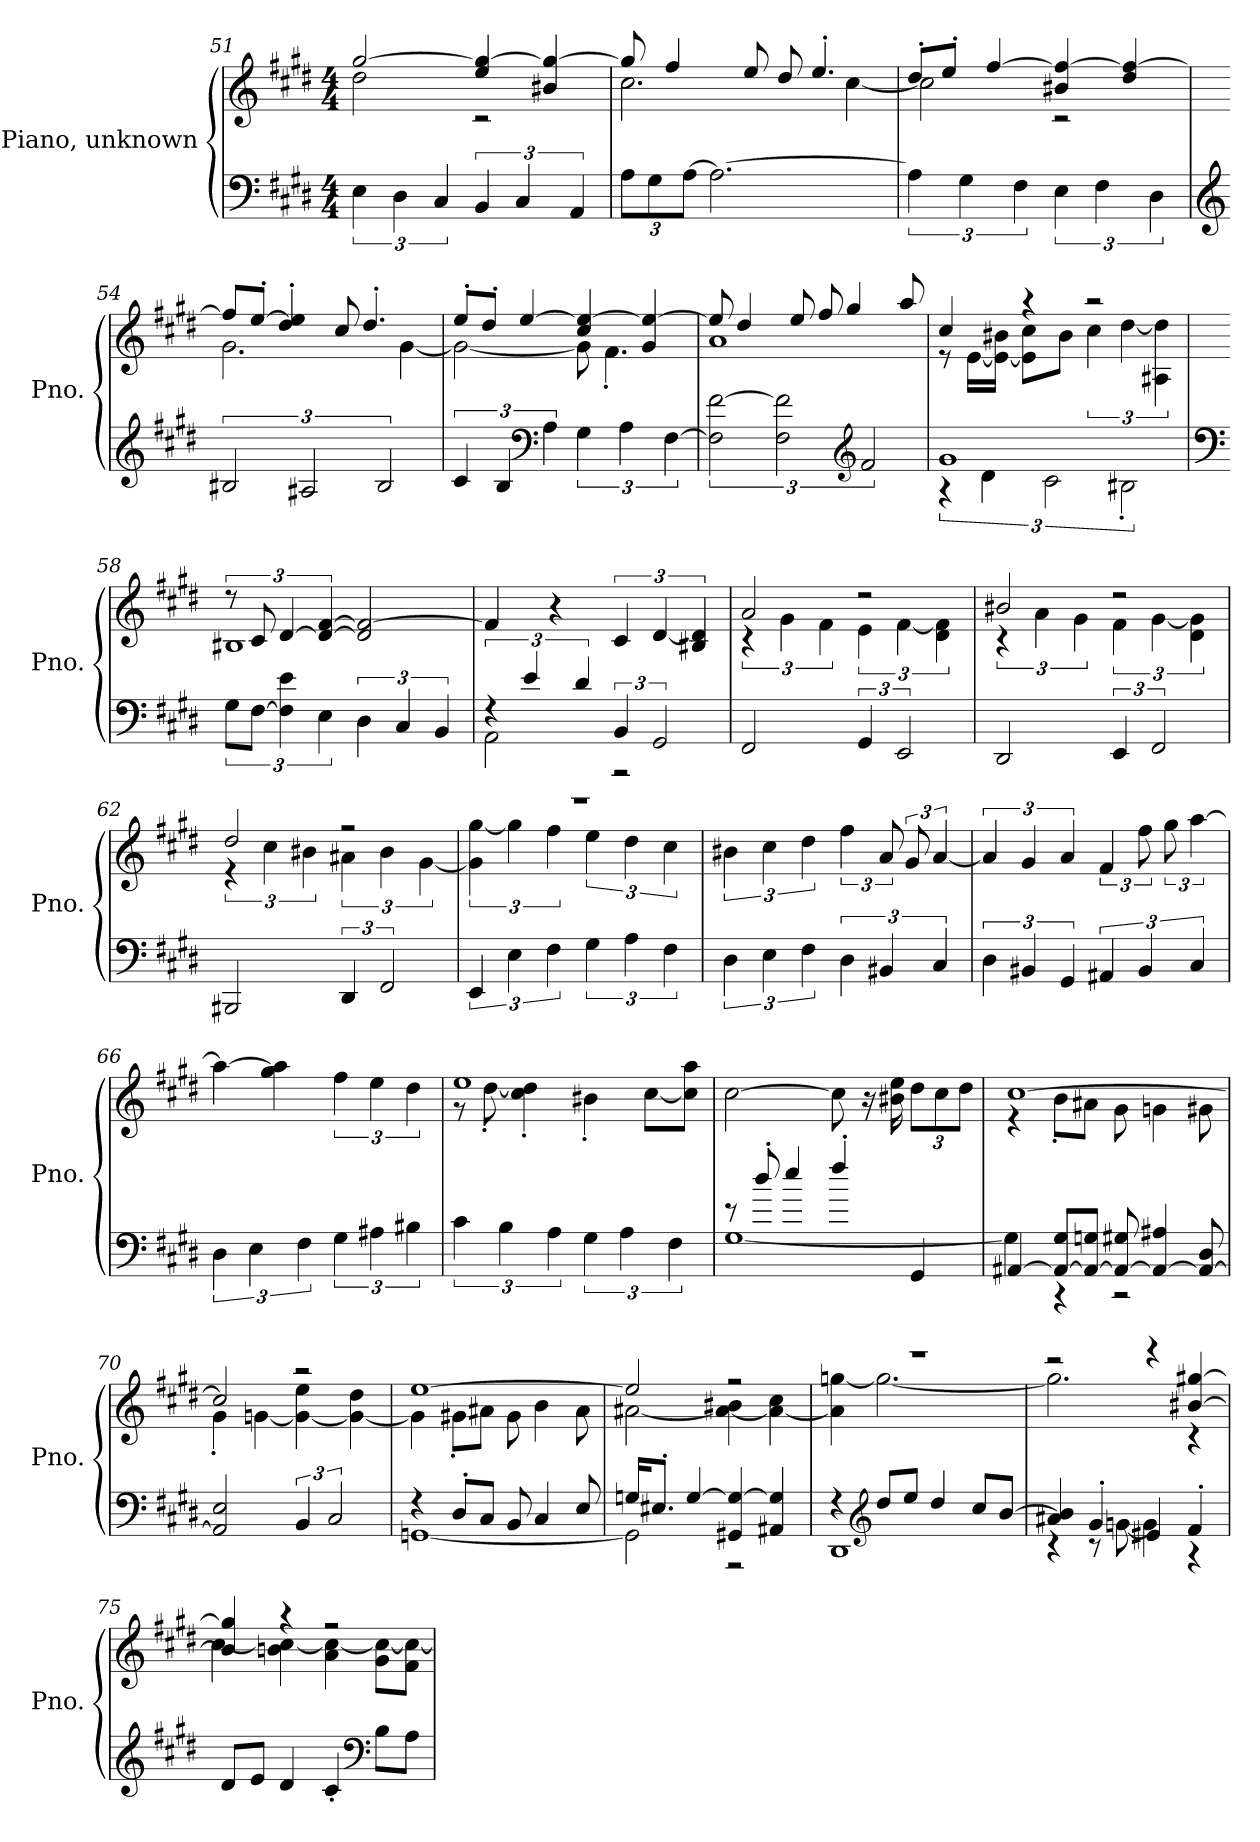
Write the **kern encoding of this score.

**kern	**kern
*part1	*part1
*staff2	*staff1
*I"Piano, unknown	*
*I'Pno.	*
!!LO:LB:g=z
*clefF4	*clefG2
*k[f#c#g#d#]	*k[f#c#g#d#]
*M4/4	*M4/4
=51	=51
*	*^
6E\	[2gg#/	2dd#\
6D#\	.	.
6C#/	.	.
6BB/	4ee/ 4gg#/_	2r
6C#/	.	.
.	4b#X/ 4gg#/_	.
6AA/	.	.
=52	=52	=52
*Xbrackettup	*	*
12A\L	8gg#/]	2.cc#\
12G#\	.	.
.	4ff#/	.
[12A\J	.	.
2.A\_	.	.
.	8ee/	.
.	8dd#/	.
.	4.ee'/	.
.	.	[4cc#\
=53	=53	=53
*brackettup	*	*
6A\]	8dd#'/L	2cc#\]
.	8ee'/J	.
6G#\	.	.
.	[4ff#/	.
6F#\	.	.
6E\	4b#X/ 4ff#/_	2r
6F#\	.	.
.	4dd#/ 4ff#/_	.
6D#\	.	.
=54	=54	=54
*clefG2	*	*
3B#X/	8ff#/L]	2.g#\
.	[8ee'/J	.
.	4dd#/' 4ee/]'	.
3A#X/	.	.
.	8cc#/	.
.	4.dd#'/	.
3B#/	.	.
.	.	[4g#\
!!LO:LB:g=z	!!
=55	=55	=55
6c#/	8ee'/L	2g#\_
.	8dd#'/J	.
6B/	.	.
.	[4ee/	.
*clefF4	*	*
6A\	.	.
6G#\	4cc#/ 4ee/_	8g#\]
.	.	4.f#'\
6A\	.	.
.	4g#/ 4ee/_	.
[6F#\	.	.
=56	=56	=56
3F#\] [3f#\	8ee/]	1a
.	4dd#/	.
3F#\ 3f#\]	.	.
.	8ee/	.
.	8ff#/	.
.	4gg#/	.
*clefG2	*	*
3f#/	.	.
.	8aa/	.
=57	=57	=57
*^	*	*
1g#	6r	4cc#/	8r
.	.	.	[16e\LL
.	6d#\	.	.
.	.	.	16e\_ 16b#X\JJ
.	.	4r	8e\] 8cc#\L
.	3c#\	.	.
.	.	.	8b#\J
.	.	2r	6cc#\
.	3B#X'\	.	[6dd#\
.	.	.	6A#X\ 6dd#\]
*v	*v	*	*
=58	=58	=58
*clefF4	*	*
12G#\L	12r	1B#X
[12F#\J	12c#/	.
6F#\] 6e\	[6d#/	.
6E\	6d#/_ [6f#/	.
6D#\	2d#/] 2f#/_	.
6C#/	.	.
6BB/	.	.
*	*v	*v
!!LO:LB:g=z
=59	=59
*^	*
6r	2AA\	4f#/]
6e/	.	.
.	.	4r
6d#/	.	.
6BB/	2r	6c#/
3GG#/	.	[6d#/
.	.	6B#X/ 6d#/]
*v	*v	*
=60	=60
*	*^
2FF#/	2a/	6r
.	.	6g#\
.	.	6f#\
6GG#/	2r	6e\
3EE/	.	[6f#\
.	.	6d#\ 6f#\]
=61	=61	=61
2DD#/	2b#X/	6r
.	.	6a\
.	.	6g#\
6EE/	2r	6f#\
3FF#/	.	[6g#\
.	.	6d#\ 6g#\]
=62	=62	=62
2BBB#X/	2dd#/	6r
.	.	6cc#\
.	.	6b#X\
6DD#/	2r	6a#X\
3FF#/	.	6b#\
.	.	[6g#\
=63	=63	=63
6EE/	1r	6g#\] [6gg#\
6E\	.	6gg#\]
6F#\	.	6ff#\
6G#\	.	6ee\
6A\	.	6dd#\
6F#\	.	6cc#\
*	*v	*v
!!LO:LB:g=z
=64	=64
6D#\	6b#X\
6E\	6cc#\
6F#\	6dd#\
6D#\	6ff#\
6BB#X/	12a/
.	12g#/
6C#/	[6a/
=65	=65
6D#\	6a/]
6BB#X/	6g#/
6GG#/	6a/
6AA#X/	6f#/
6BB#/	12ff#\
.	12gg#\
6C#/	[6aa\
=66	=66
6D#\	4aa\_
6E\	.
.	4gg#\ 4aa\]
6F#\	.
6G#\	6ff#\
6A#X\	6ee\
6B#X\	6dd#\
=67	=67
*	*^
6c#\	1ee	8r
.	.	[8dd#'\
6B\	.	.
.	.	4cc#\' 4dd#\]'
6A\	.	.
6G#\	.	4b#X'\
6A\	.	.
.	.	[8cc#\L
6F#\	.	.
.	.	8cc#\] 8aa\J
*	*v	*v
!!LO:LB:g=z
=68	=68
*^	*
8r	[1G#	[2cc#\
8dd#'/	.	.
4ee/	.	.
4ff#'/	.	8cc#\]
.	.	16r
.	.	16b#X\ 16ee\
*	*	*Xbrackettup
4GG#/	.	12dd#\L
.	.	12cc#\
.	.	12dd#\J
=69	=69	=69
*	*	*^
[4AA#X/	4G#\]	[1cc#	4r
8AA#/_ 8G#/L	4r	.	8b'\L
8AA#/_ 8Gn/J	.	.	8a#X\J
8AA#/_ 8G#X/	2r	.	8g#\
4AA#/_ 4A#X/	.	.	4gn\
8AA#/_ 8D#/	.	.	8g#X\
*v	*v	*	*
=70	=70	=70
2AA#/] 2E/	2cc#/]	4g#'\
.	.	[4gn\
6BB/	2r	4g\_ 4ee\
3C#/	.	.
.	.	4g\_ 4dd#\
=71	=71	=71
*^	*	*
4r	[1GGn	[1ee	4g\]
8D#'/L	.	.	8g#X'\L
8C#/J	.	.	8a#X\J
8BB/	.	.	8g#\
4C#/	.	.	4b\
8E/	.	.	8a#\
!!LO:PB:g=z	!!
=72	=72	=72	=72
16Gn/KL	2GG\]	2ee/]	[2a#X\
8.E#X'/J	.	.	.
[4G/	.	.	.
4GG#X/ 4G/_	2r	2r	4a#\_ 4b#X\
4AA#X/ 4G/]	.	.	4a#\_ 4cc#\
=73	=73	=73	=73
4r	1DD#	1r	4a#\] [4ggn\
*clefG2	*	*	*
8dd#/L	.	.	2.gg\_
8ee/J	.	.	.
4dd#/	.	.	.
8cc#/L	.	.	.
[8b/J	.	.	.
=74	=74	=74	=74
4a#X/ 4b/]	4r	2r	2.gg\]
4g#'/	8r	.	.
.	[8gn\	.	.
4e#X/	4g\]	4r	.
4f#'/	4r	[4b#X/ [4gg#X/	4r
*v	*v	*	*
=75	=75	=75
8d#/L	4b#/] 4gg#/]	[4cc#\
8e/J	.	.
4d#/	4r	4bn\ 4cc#\_
4c#'/	2r	4a\ 4cc#\_
*clefF4	*	*
8B\L	.	8g#\ 8cc#\_L
8A\J	.	8f#\ 8cc#\_J
*	*v	*v
=	=
*-	*-
